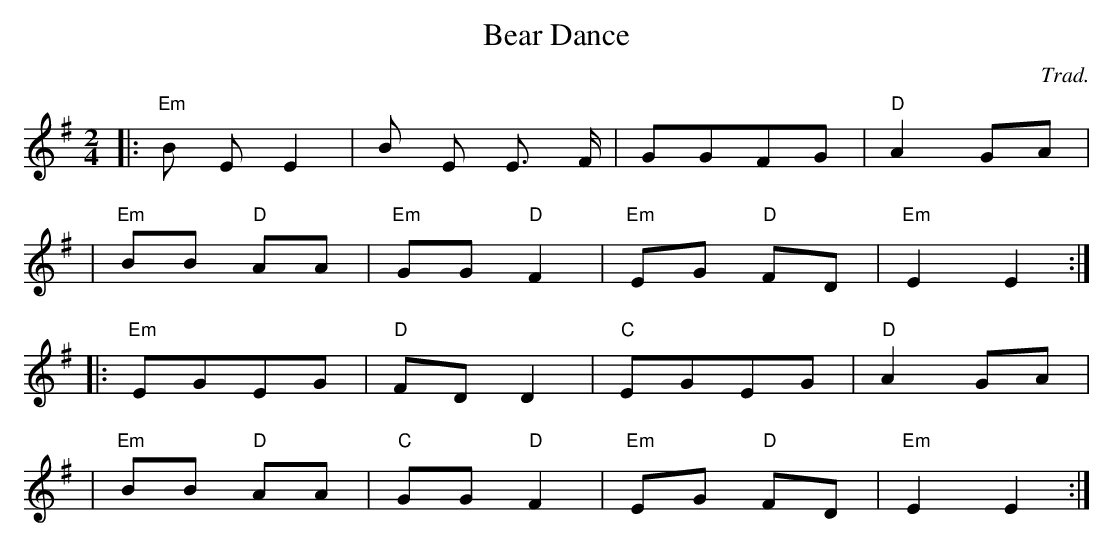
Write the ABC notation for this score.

X:1
T:Bear Dance
C: Trad.
M:2/4
L:1/16
K:Em
|: "Em" B2 E2 E4| B2 E2 E3 F| G2G2F2G2|"D" A4G2A2|
|"Em" B2B2 "D" A2A2|"Em" G2G2 "D" F4|"Em" E2G2 "D" F2D2|"Em" E4 E4:|
|: "Em" E2G2E2G2|"D" F2D2D4|"C" E2G2E2G2|"D" A4G2A2|
|"Em" B2B2 "D" A2A2|"C" G2G2 "D" F4|"Em" E2G2 "D" F2D2|"Em" E4 E4:|
